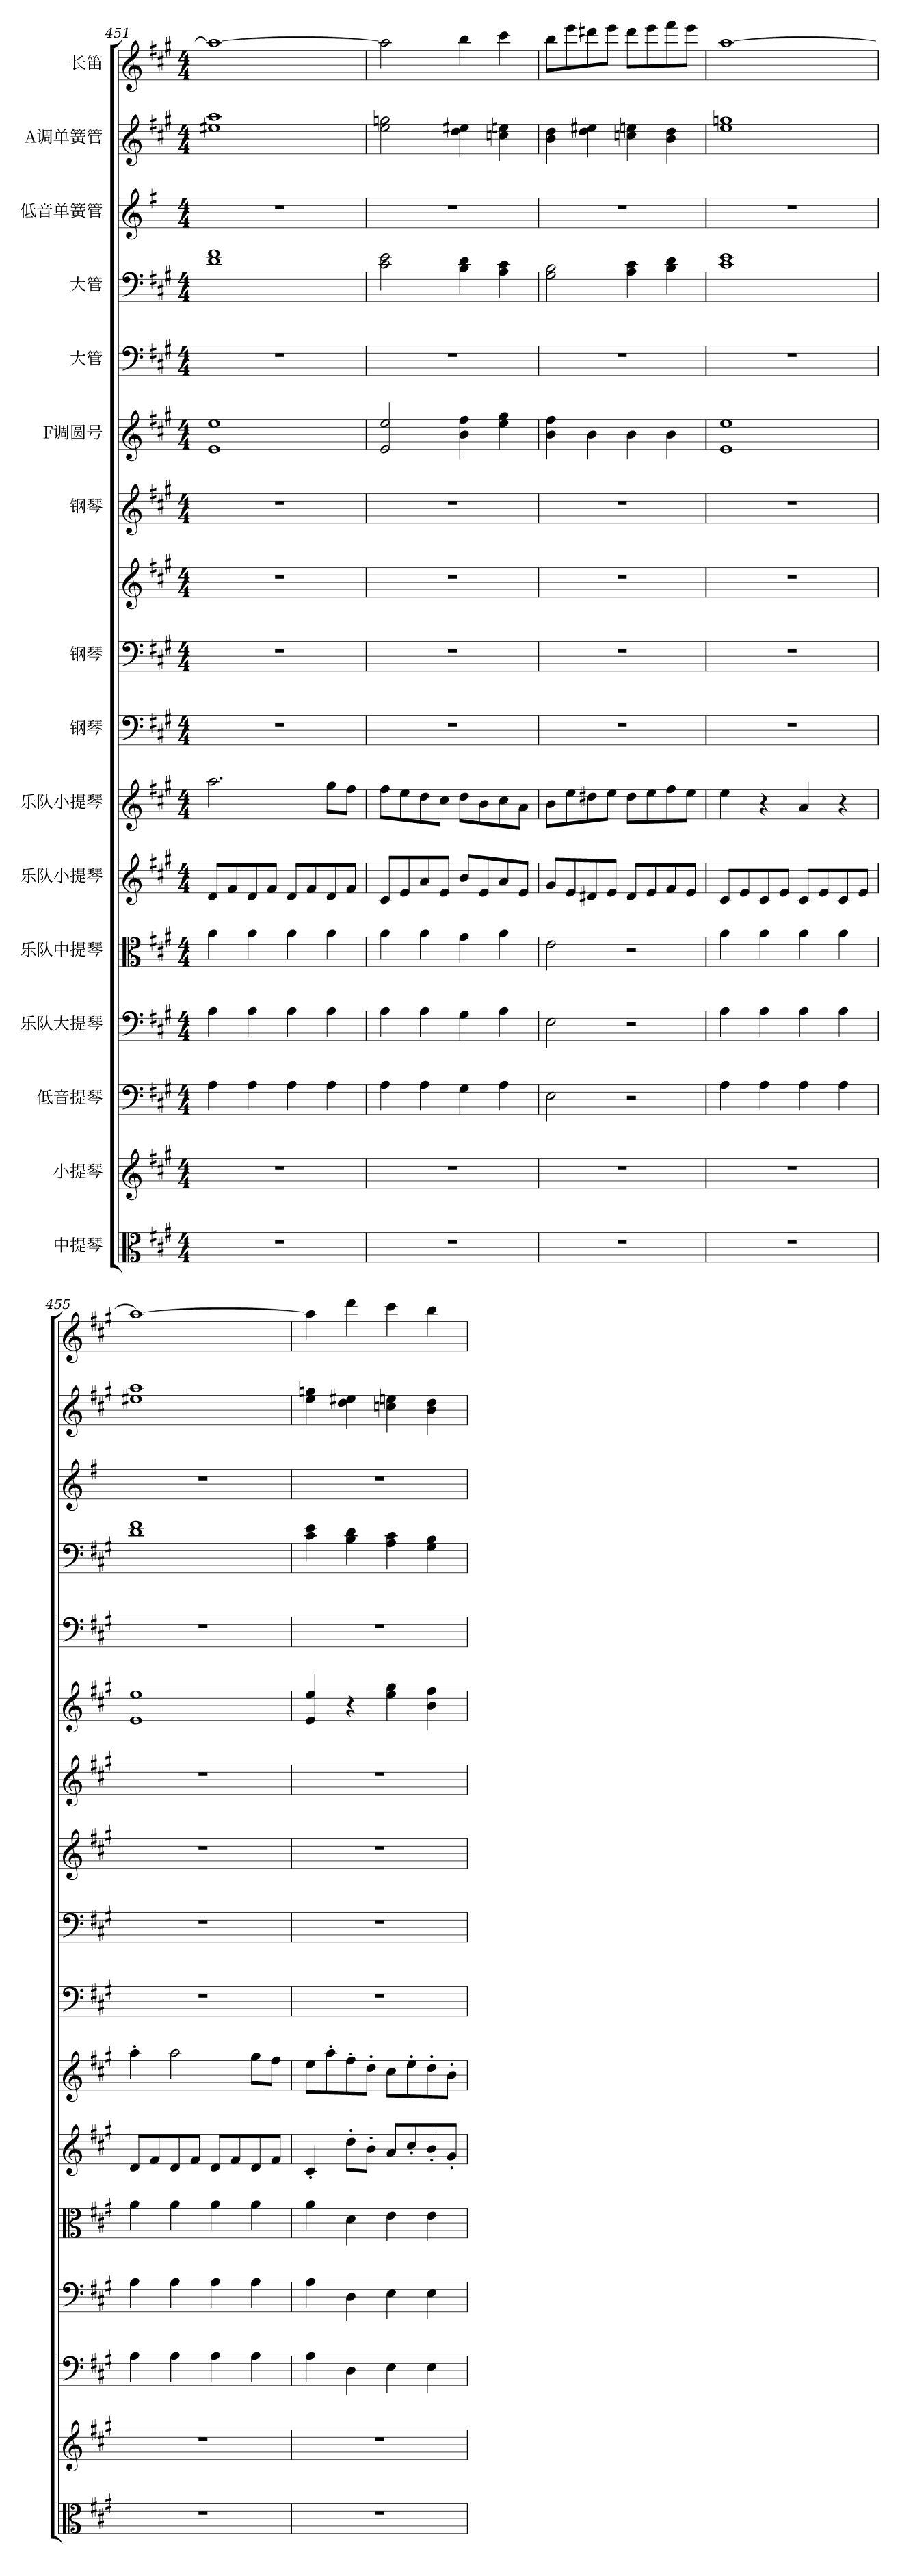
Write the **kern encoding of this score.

**kern	**kern	**kern	**kern	**kern	**kern	**kern	**kern	**kern	**kern	**kern	**kern	**kern	**kern	**kern	**kern	**kern
*part16	*part15	*part14	*part13	*part12	*part11	*part10	*part9	*part8	*part8	*part7	*part6	*part5	*part4	*part3	*part2	*part1
*staff17	*staff16	*staff15	*staff14	*staff13	*staff12	*staff11	*staff10	*staff9	*staff8	*staff7	*staff6	*staff5	*staff4	*staff3	*staff2	*staff1
*I"中提琴	*I"小提琴	*I"低音提琴	*I"乐队大提琴	*I"乐队中提琴	*I"乐队小提琴	*I"乐队小提琴	*I"钢琴	*I"钢琴	*	*I"钢琴	*I"F调圆号	*I"大管	*I"大管	*I"低音单簧管	*I"A调单簧管	*I"长笛
*clefC3	*clefG2	*clefF4	*clefF4	*clefC3	*clefG2	*clefG2	*clefF4	*clefF4	*clefG2	*clefG2	*clefG2	*clefF4	*clefF4	*clefG2	*clefG2	*clefG2
*	*	*ITrd7c12	*	*	*	*	*	*	*	*	*ITrd4c7	*	*	*ITrd8c14	*ITrd2c3	*
*k[f#c#g#]	*k[f#c#g#]	*k[f#c#g#]	*k[f#c#g#]	*k[f#c#g#]	*k[f#c#g#]	*k[f#c#g#]	*k[f#c#g#]	*k[f#c#g#]	*k[f#c#g#]	*k[f#c#g#]	*k[f#c#]	*k[f#c#g#]	*k[f#c#g#]	*k[f#]	*k[f#c#g#d#a#e#]	*k[f#c#g#]
*M4/4	*M4/4	*M4/4	*M4/4	*M4/4	*M4/4	*M4/4	*M4/4	*M4/4	*M4/4	*M4/4	*M4/4	*M4/4	*M4/4	*M4/4	*M4/4	*M4/4
=451	=451	=451	=451	=451	=451	=451	=451	=451	=451	=451	=451	=451	=451	=451	=451	=451
1r	1r	4AA\	4A\	4a\	8d/L	2.aa\	1r	1r	1r	1r	1A 1a	1r	1d 1f#	1r	1cc##X 1ff#	1aa_
.	.	.	.	.	8f#/	.	.	.	.	.	.	.	.	.	.	.
.	.	4AA\	4A\	4a\	8d/	.	.	.	.	.	.	.	.	.	.	.
.	.	.	.	.	8f#/J	.	.	.	.	.	.	.	.	.	.	.
.	.	4AA\	4A\	4a\	8d/L	.	.	.	.	.	.	.	.	.	.	.
.	.	.	.	.	8f#/	.	.	.	.	.	.	.	.	.	.	.
.	.	4AA\	4A\	4a\	8d/	8gg#\L	.	.	.	.	.	.	.	.	.	.
.	.	.	.	.	8f#/J	8ff#\J	.	.	.	.	.	.	.	.	.	.
=452	=452	=452	=452	=452	=452	=452	=452	=452	=452	=452	=452	=452	=452	=452	=452	=452
1r	1r	4AA\	4A\	4a\	8c#/L	8ff#\L	1r	1r	1r	1r	2A/ 2a/	1r	2c#\ 2e\	1r	2cc#\ 2een\	2aa\]
.	.	.	.	.	8e/	8ee\	.	.	.	.	.	.	.	.	.	.
.	.	4AA\	4A\	4a\	8a/	8dd\	.	.	.	.	.	.	.	.	.	.
.	.	.	.	.	8e/J	8cc#\J	.	.	.	.	.	.	.	.	.	.
.	.	4GG#\	4G#\	4g#\	8b/L	8dd\L	.	.	.	.	4e\ 4b\	.	4B\ 4d\	.	4b\ 4cc##X\	4bb\
.	.	.	.	.	8e/	8b\	.	.	.	.	.	.	.	.	.	.
.	.	4AA\	4A\	4a\	8a/	8cc#\	.	.	.	.	4a\ 4cc#\	.	4A\ 4c#\	.	4an\ 4cc#X\	4ccc#\
.	.	.	.	.	8e/J	8a\J	.	.	.	.	.	.	.	.	.	.
=453	=453	=453	=453	=453	=453	=453	=453	=453	=453	=453	=453	=453	=453	=453	=453	=453
1r	1r	2EE\	2E\	2e\	8g#/L	8b\L	1r	1r	1r	1r	4e\ 4b\	1r	2G#\ 2B\	1r	4g#\ 4b\	8bb\L
.	.	.	.	.	8e/	8ee\	.	.	.	.	.	.	.	.	.	8eee\
.	.	.	.	.	8d#X/	8dd#X\	.	.	.	.	4e\	.	.	.	4b\ 4cc##X\	8ddd#X\
.	.	.	.	.	8e/J	8ee\J	.	.	.	.	.	.	.	.	.	8eee\J
.	.	2r	2r	2r	8d#/L	8dd#\L	.	.	.	.	4e\	.	4A\ 4c#\	.	4an\ 4cc#X\	8ddd#\L
.	.	.	.	.	8e/	8ee\	.	.	.	.	.	.	.	.	.	8eee\
.	.	.	.	.	8f#/	8ff#\	.	.	.	.	4e\	.	4B\ 4d\	.	4g#\ 4b\	8fff#\
.	.	.	.	.	8e/J	8ee\J	.	.	.	.	.	.	.	.	.	8eee\J
!!LO:PB:g=z
=454	=454	=454	=454	=454	=454	=454	=454	=454	=454	=454	=454	=454	=454	=454	=454	=454
1r	1r	4AA\	4A\	4a\	8c#/L	4ee\	1r	1r	1r	1r	1A 1a	1r	1c# 1e	1r	1cc# 1een	[1aa
.	.	.	.	.	8e/	.	.	.	.	.	.	.	.	.	.	.
.	.	4AA\	4A\	4a\	8c#/	4r	.	.	.	.	.	.	.	.	.	.
.	.	.	.	.	8e/J	.	.	.	.	.	.	.	.	.	.	.
.	.	4AA\	4A\	4a\	8c#/L	4a/	.	.	.	.	.	.	.	.	.	.
.	.	.	.	.	8e/	.	.	.	.	.	.	.	.	.	.	.
.	.	4AA\	4A\	4a\	8c#/	4r	.	.	.	.	.	.	.	.	.	.
.	.	.	.	.	8e/J	.	.	.	.	.	.	.	.	.	.	.
=455	=455	=455	=455	=455	=455	=455	=455	=455	=455	=455	=455	=455	=455	=455	=455	=455
1r	1r	4AA\	4A\	4a\	8d/L	4aa'\	1r	1r	1r	1r	1A 1a	1r	1d 1f#	1r	1cc##X 1ff#	1aa_
.	.	.	.	.	8f#/	.	.	.	.	.	.	.	.	.	.	.
.	.	4AA\	4A\	4a\	8d/	2aa\	.	.	.	.	.	.	.	.	.	.
.	.	.	.	.	8f#/J	.	.	.	.	.	.	.	.	.	.	.
.	.	4AA\	4A\	4a\	8d/L	.	.	.	.	.	.	.	.	.	.	.
.	.	.	.	.	8f#/	.	.	.	.	.	.	.	.	.	.	.
.	.	4AA\	4A\	4a\	8d/	8gg#\L	.	.	.	.	.	.	.	.	.	.
.	.	.	.	.	8f#/J	8ff#\J	.	.	.	.	.	.	.	.	.	.
=456	=456	=456	=456	=456	=456	=456	=456	=456	=456	=456	=456	=456	=456	=456	=456	=456
1r	1r	4AA\	4A\	4a\	4c#'/	8ee\L	1r	1r	1r	1r	4A/ 4a/	1r	4c#\ 4e\	1r	4cc#\ 4een\	4aa\]
.	.	.	.	.	.	8aa'\	.	.	.	.	.	.	.	.	.	.
.	.	4DD\	4D\	4d\	8dd'\L	8ff#'\	.	.	.	.	4r	.	4B\ 4d\	.	4b\ 4cc##X\	4ddd\
.	.	.	.	.	8b'\J	8dd'\J	.	.	.	.	.	.	.	.	.	.
.	.	4EE\	4E\	4e\	8a/L	8cc#\L	.	.	.	.	4a\ 4cc#\	.	4A\ 4c#\	.	4an\ 4cc#X\	4ccc#\
.	.	.	.	.	8cc#'/	8ee'\	.	.	.	.	.	.	.	.	.	.
.	.	4EE\	4E\	4e\	8b'/	8dd'\	.	.	.	.	4e\ 4b\	.	4G#\ 4B\	.	4g#\ 4b\	4bb\
.	.	.	.	.	8g#'/J	8b'\J	.	.	.	.	.	.	.	.	.	.
=	=	=	=	=	=	=	=	=	=	=	=	=	=	=	=	=
*-	*-	*-	*-	*-	*-	*-	*-	*-	*-	*-	*-	*-	*-	*-	*-	*-
